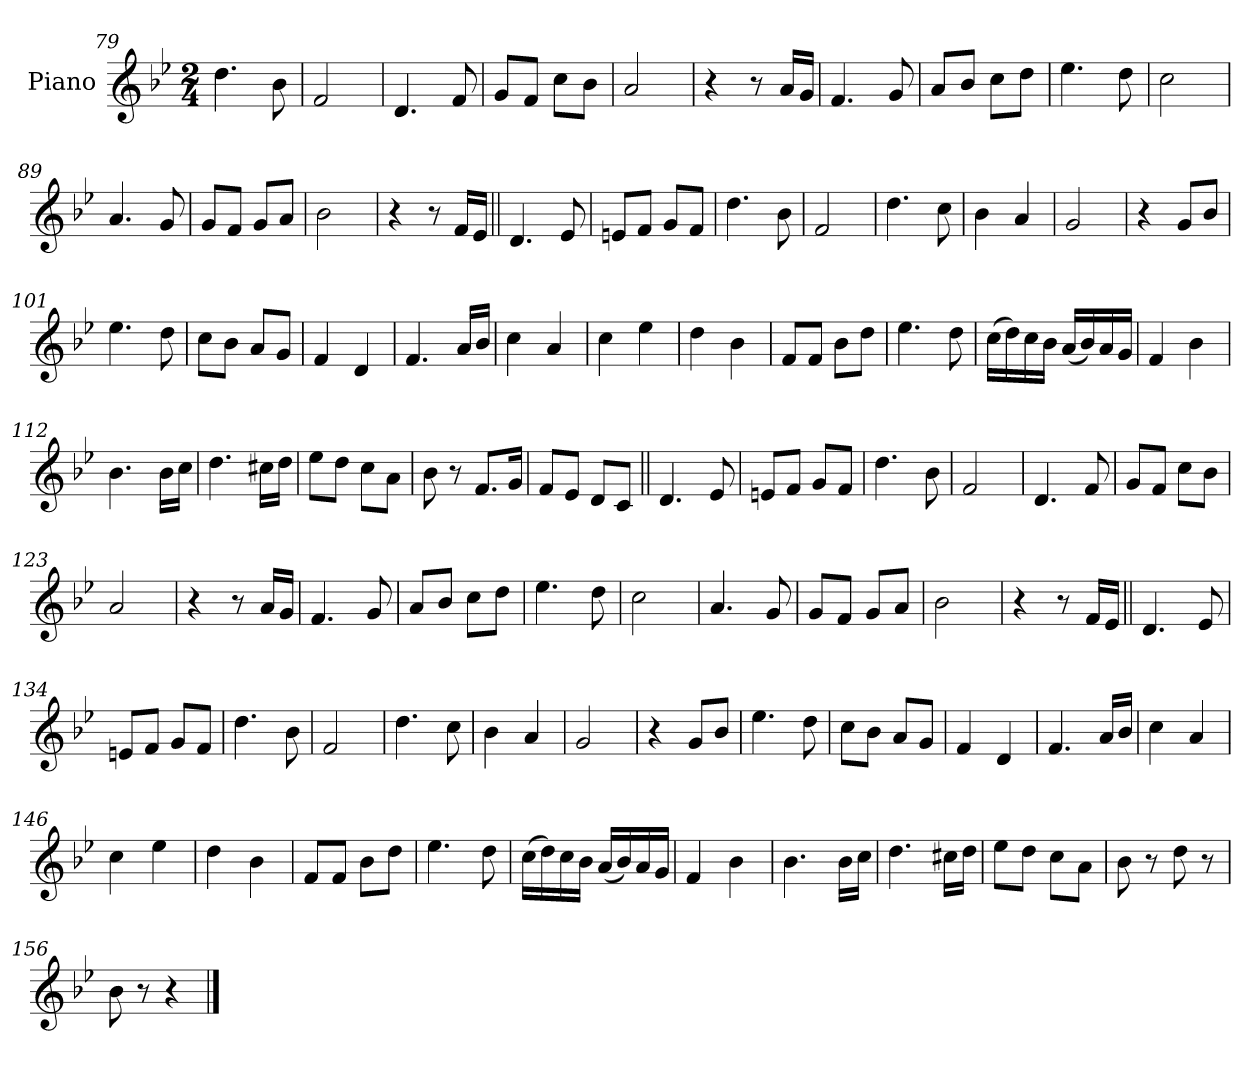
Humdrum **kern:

**kern
*part1
*staff1
*I"Piano
*I'Pno.
*clefG2
*k[b-e-]
*M2/4
=79
4.dd
8b-
=80
2f
=81
4.d
8f
=82
8gL
8fJ
8ccL
8b-J
=83
2a
=84
4r
8r
16aLL
16gJJ
=85
4.f
8g
=86
8aL
8b-J
8ccL
8ddJ
=87
4.ee-
8dd
=88
2cc
=89
4.a
8g
=90
8gL
8fJ
8gL
8aJ
=91
2b-
=92
4r
8r
16fLL
16e-JJ
=93||
4.d
8e-
=94
8enL
8fJ
8gL
8fJ
=95
4.dd
8b-
=96
2f
=97
4.dd
8cc
=98
4b-
4a
=99
2g
=100
4r
8gL
8b-J
=101
4.ee-
8dd
=102
8ccL
8b-J
8aL
8gJ
=103
4f
4d
=104
4.f
16aLL
16b-JJ
=105
4cc
4a
=106
4cc
4ee-
=107
4dd
4b-
=108
8fL
8fJ
8b-L
8ddJ
=109
4.ee-
8dd
=110
(>16ccLL
16dd)
16cc
16b-JJ
(<16aLL
16b-)
16a
16gJJ
=111
4f
4b-
=112
4.b-
16b-LL
16ccJJ
=113
4.dd
16cc#XLL
16ddJJ
=114
8ee-L
8ddJ
8ccL
8aJ
=115
8b-
8r
8.f!L
16g!Jk
=116
8f!L
8e-!J
8d!L
8c!J
=117||
4.d
8e-
=118
8enL
8fJ
8gL
8fJ
=119
4.dd
8b-
=120
2f
=121
4.d
8f
=122
8gL
8fJ
8ccL
8b-J
=123
2a
=124
4r
8r
16aLL
16gJJ
=125
4.f
8g
=126
8aL
8b-J
8ccL
8ddJ
=127
4.ee-
8dd
=128
2cc
=129
4.a
8g
=130
8gL
8fJ
8gL
8aJ
=131
2b-
=132
4r
8r
16fLL
16e-JJ
=133||
4.d
8e-
=134
8enL
8fJ
8gL
8fJ
=135
4.dd
8b-
=136
2f
=137
4.dd
8cc
=138
4b-
4a
=139
2g
=140
4r
8gL
8b-J
=141
4.ee-
8dd
=142
8ccL
8b-J
8aL
8gJ
=143
4f
4d
=144
4.f
16aLL
16b-JJ
=145
4cc
4a
=146
4cc
4ee-
=147
4dd
4b-
=148
8fL
8fJ
8b-L
8ddJ
=149
4.ee-
8dd
=150
(>16ccLL
16dd)
16cc
16b-JJ
(<16aLL
16b-)
16a
16gJJ
=151
4f
4b-
=152
4.b-
16b-LL
16ccJJ
=153
4.dd
16cc#XLL
16ddJJ
=154
8ee-L
8ddJ
8ccL
8aJ
=155
8b-
8r
8dd
8r
=156
8b-
8r
4r
==
*-
